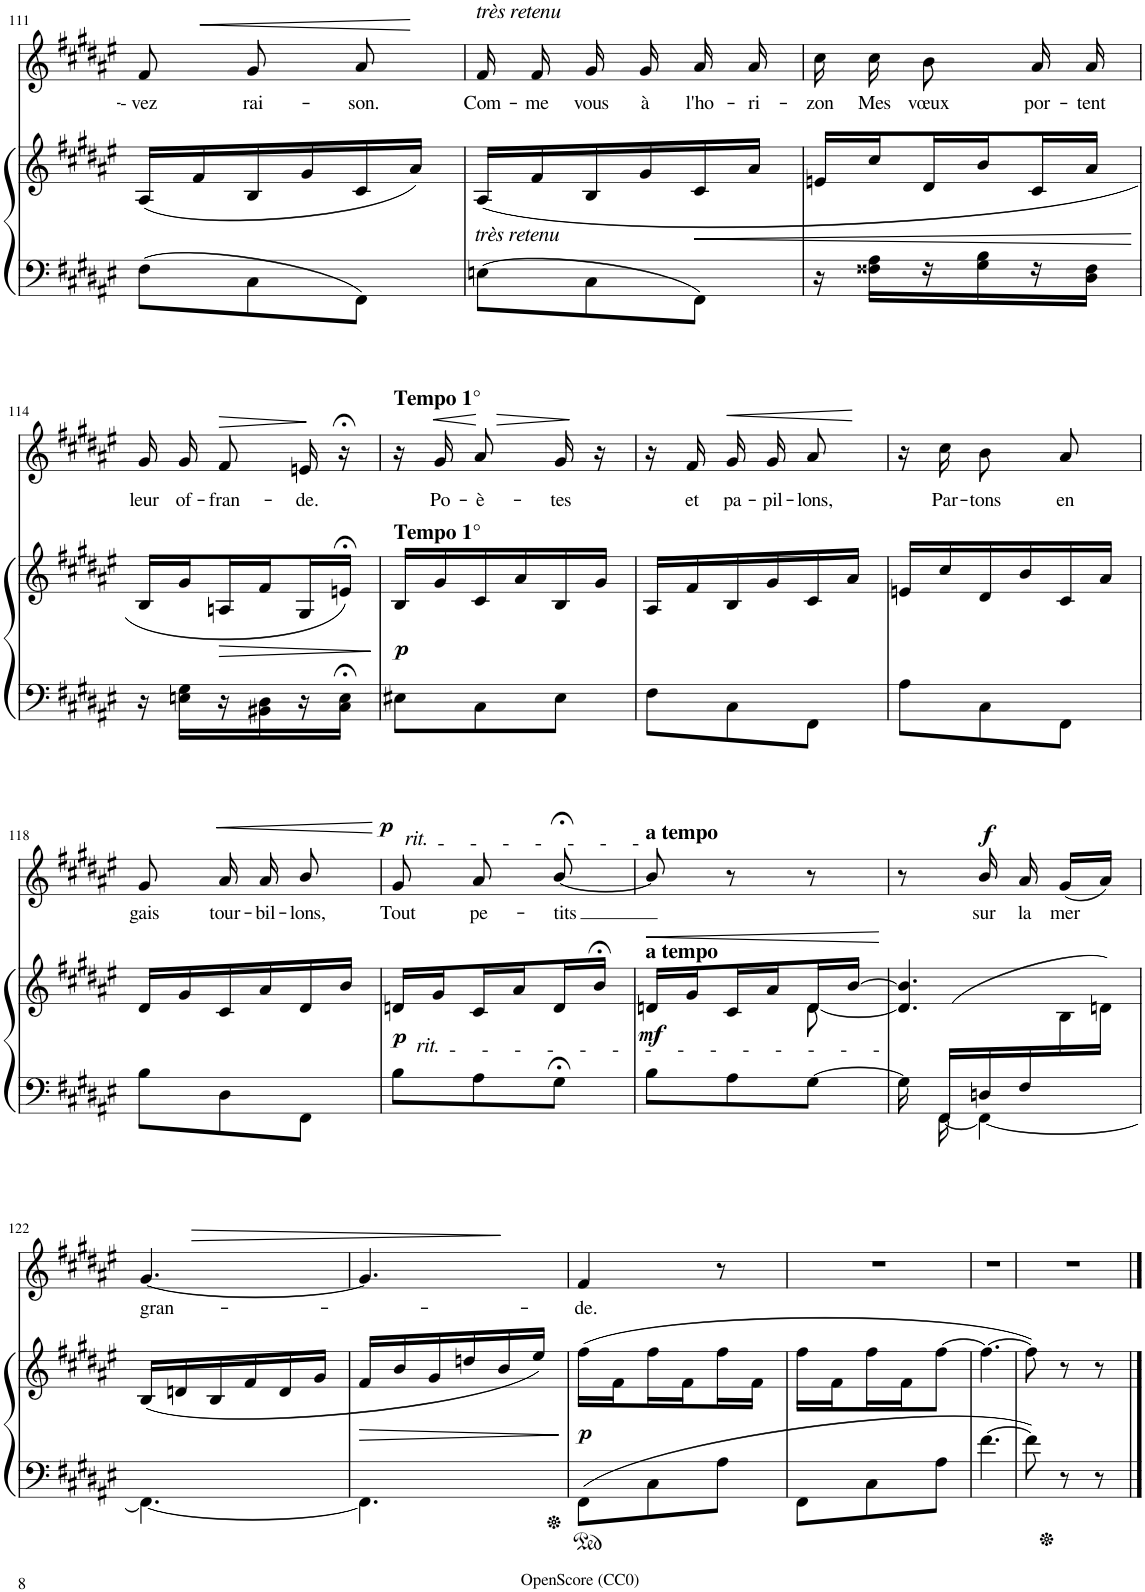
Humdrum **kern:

**kern	**kern	**dynam	**kern	**text	**dynam
*part2	*part2	*part2	*part1	*part1	*part1
*staff3	*staff2	*staff2/3	*staff1	*staff1	*staff1
*I"Piano	*	*	*I"Chant Voice	*	*
*I'Pno	*	*	*	*	*
!!LO:PB:g=z
*clefF4	*clefG2	*	*clefG2	*	*
*k[f#c#g#d#a#e#]	*k[f#c#g#d#a#e#]	*	*k[f#c#g#d#a#e#]	*	*
*M3/8	*M3/8	*	*M3/8	*	*
=111	=111	=111	=111	=111	=111
!	!	!	!	!LO:LY:b	!LO:HP:b
8F#\L	(16A#/LL	.	8f#/	-- vez	<
.	16f#/	.	.	.	.
!	!	!	!	!LO:LY:b	!
8C#\	16B/	.	8g#/	rai-	.
.	16g#/	.	.	.	.
!	!	!	!	!LO:LY:b	!
8FF#\J	16c#/	.	8a#/	-son.	.
.	16a#/JJ)	.	.	.	.
.	.	.	.	.	[
=112	=112	=112	=112	=112	=112
!	!	!	!LO:TX:a:i:t=très retenu	!	!
!	!LO:TX:b:i:t=très retenu	!	!	!	!
!	!	!	!	!LO:LY:b	!
8En\L	(16A#/LL	.	16f#/	Com-	.
!	!	!	!	!LO:LY:b	!
.	16f#/	.	16f#/	-me	.
!	!	!	!	!LO:LY:b	!
8C#\	16B/	.	16g#/	vous	.
!	!	!	!	!LO:LY:b	!
.	16g#/	.	16g#/	à	.
!	!	!LO:HP:b	!	!LO:LY:b	!
8FF#\J	16c#/	<	16a#/	l'ho-	.
!	!	!	!	!LO:LY:b	!
.	16a#/JJ	.	16a#/	-ri-	.
=113	=113	=113	=113	=113	=113
!	!	!	!	!LO:LY:b	!
16r	16en/LL	.	16cc#\	-zon	.
!	!	!	!	!LO:LY:b	!
16F##X\ 16A#\LL	16cc#/J	.	16cc#\	Mes	.
!	!	!	!	!LO:LY:b	!
16r	16d#/L	.	8b\	vœux	.
16G#\ 16B\	16b/J	.	.	.	.
!	!	!	!	!LO:LY:b	!
16r	16c#/L	.	16a#/	por-	.
!	!	!	!	!LO:LY:b	!
16D#\ 16F##\JJ	16a#/JJ	.	16a#/	-tent	.
.	.	[	.	.	.
!!LO:LB:g=z
=114	=114	=114	=114	=114	=114
!	!	!	!	!LO:LY:b	!
16r	16B/LL	.	16g#/	leur	.
!	!	!	!	!LO:LY:b	!
16En\ 16G#\LL	16g#/J	.	16g#/	of-	.
!	!	!LO:HP:b	!	!LO:LY:b	!LO:HP:b
16r	16An/L	>	8f#/	-fran-	>
16BB#X\ 16D#\	16f#/J	.	.	.	.
!	!	!	!	!LO:LY:b	!
16r	16G#/L	.	16en/	-de.	]
16C#\;< 16E\;<JJ	16en;</JJ)	.	16r;<	.	.
.	.	]	.	.	.
=115	=115	=115	=115	=115	=115
!	!	!	!LO:TX:a:B:t=Tempo 1°	!	!
!	!LO:TX:a:B:t=Tempo 1°	!	!	!	!
!	!	!LO:DY:b	!	!	!
8E#X\L	16B/LL	p	16r	.	.
!	!	!	!	!LO:LY:b	!LO:HP:b
.	16g#/	.	16g#/	Po-	<
!	!	!	!	!LO:LY:b	!LO:HP:n=1:b
8C#\	16c#/	.	8a#/	-è-	[ >
.	16a#/	.	.	.	.
!	!	!	!	!LO:LY:b	!
8E#\J	16B/	.	16g#/	-tes	]
.	16g#/JJ	.	16r	.	.
=116	=116	=116	=116	=116	=116
8F#\L	16A#/LL	.	16r	.	.
!	!	!	!	!LO:LY:b	!
.	16f#/	.	16f#/	et	.
!	!	!	!	!LO:LY:b	!LO:HP:b
8C#\	16B/	.	16g#/	pa-	<
!	!	!	!	!LO:LY:b	!
.	16g#/	.	16g#/	-pil-	.
!	!	!	!	!LO:LY:b	!
8FF#\J	16c#/	.	8a#/	-lons,	.
.	16a#/JJ	.	.	.	.
.	.	.	.	.	[
=117	=117	=117	=117	=117	=117
8A#\L	16en/LL	.	16r	.	.
!	!	!	!	!LO:LY:b	!
.	16cc#/	.	16cc#\	Par-	.
!	!	!	!	!LO:LY:b	!
8C#\	16d#/	.	8b\	-tons	.
.	16b/	.	.	.	.
!	!	!	!	!LO:LY:b	!
8FF#\J	16c#/	.	8a#/	en	.
.	16a#/JJ	.	.	.	.
!!LO:LB:g=z
=118	=118	=118	=118	=118	=118
!	!	!	!	!LO:LY:b	!
8B\L	16d#/LL	.	8g#/	gais	.
.	16g#/	.	.	.	.
!	!	!	!	!LO:LY:b	!LO:HP:b
8D#\	16c#/	.	16a#/	tour-	<
!	!	!	!	!LO:LY:b	!
.	16a#/	.	16a#/	-bil-	.
!	!	!	!	!LO:LY:b	!
8FF#\J	16d#/	.	8b/	-lons,	.
.	16b/JJ	.	.	.	.
.	.	.	.	.	[
=119	=119	=119	=119	=119	=119
!	!	!	!LO:TX:a:t=rit.	!	!
!	!LO:TX:b:t=rit.	!	!	!	!
!	!	!LO:DY:b	!	!LO:LY:b	!LO:DY:a
8B\L	16dn/LL	p	8g#/	Tout	p
.	16g#/J	.	.	.	.
!	!	!	!	!LO:LY:b	!
8A#\	16c#/L	.	8a#/	pe-	.
.	16a#/J	.	.	.	.
!	!	!	!	!LO:LY:b	!
8G#;<\J	16d/L	.	[8b;</	-tits	.
.	16b;</JJ	.	.	.	.
=120	=120	=120	=120	=120	=120
!	!	!	!LO:TX:a:B:t=a tempo	!	!
!	!LO:TX:a:B:t=a tempo	!	!	!	!
!	!	!LO:HP:b	!	!	!
*	*^	*	*	*	*
!	!	!	!LO:DY:n=1:b	!	!	!
8B\L	16dn/LL	4ryy	< mf	8b/]	.	.
.	16g#/J	.	.	.	.	.
8A#\	16c#/L	.	.	8r	.	.
.	16a#/J	.	.	.	.	.
[>8G#\J	[<16d/L	8d\	.	8r	.	.
.	[16b/JJ	.	.	.	.	.
*	*v	*v	*	*	*	*
.	.	[	.	.	.
=121	=121	=121	=121	=121	=121
*^	*^	*	*	*	*
16G#\]	16ryy	4.d/] 4.b/]	4ryy	.	8r	.	.
(16FF#/LL	[16FF#\	.	.	.	.	.	.
!	!	!	!	!	!	!LO:LY:b	!LO:DY:a
16Dn/	4FF#\_	.	.	.	16b/	sur	f
!	!	!	!	!	!	!LO:LY:b	!
16F#/	.	.	.	.	16a#/	la	.
!	!	!	!	!	!	!LO:LY:b	!
8ryy	.	.	16B\	.	(16g#/LL	mer	.
.	.	.	16dn\JJ)	.	16a#/JJ)	.	.
*v	*v	*	*	*	*	*	*
!!LO:LB:g=z
=122	=122	=122	=122	=122	=122	=122
!	!	!	!	!	!LO:LY:b	!LO:HP:b
*	*v	*v	*	*	*	*
4.FF#\_	(16B/LL	.	[4.g#/	gran-	>
.	16dn/	.	.	.	.
.	16B/	.	.	.	.
.	16f#/	.	.	.	.
.	16d/	.	.	.	.
.	16g#/JJ	.	.	.	.
=123	=123	=123	=123	=123	=123
*^	*	*	*	*	*
!	!	!	!LO:HP:b	!	!	!
4.FF#\]	4ryy	16f#/LL	>	4.g#/]	.	.
.	.	16b/	.	.	.	.
.	.	16g#/	.	.	.	.
.	.	16ddn/	.	.	.	.
.	16ryy	16b/	.	.	.	.
.	16ryy	16ee#/JJ)	.	.	.	.
*v	*v	*	*	*	*	*
.	.	]	.	.	]
=124	=124	=124	=124	=124	=124
!	!	!LO:DY:b	!	!LO:LY:b	!
8FF#\L	(16ff#\LL	p	4f#/	-de.	.
.	16f#\J	.	.	.	.
8C#\	16ff#\L	.	.	.	.
.	16f#\J	.	.	.	.
8A#\J	16ff#\L	.	8r	.	.
.	16f#\JJ	.	.	.	.
=125	=125	=125	=125	=125	=125
8FF#\L	16ff#\LL	.	4.r	.	.
.	16f#\J	.	.	.	.
8C#\	16ff#\L	.	.	.	.
.	16f#\J	.	.	.	.
8A#\J	[8ff#\J	.	.	.	.
=126	=126	=126	=126	=126	=126
[4.f#\	4.ff#\_	.	4.r	.	.
=127	=127	=127	=127	=127	=127
8f#\]	8ff#\])	.	4.r	.	.
8r	8r	.	.	.	.
8r	8r	.	.	.	.
==	==	==	==	==	==
*-	*-	*-	*-	*-	*-
